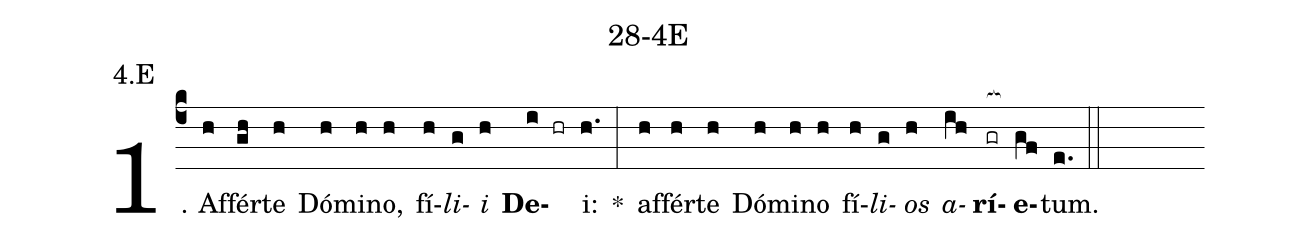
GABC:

name: 28-4E;
annotation: 4.E;
%%
(c4)1. Af(h)fér(gh)te(h) Dó(h)mi(h)no,(h) fí(h)<i>li</i>(g)<i>i</i>(h) <b>De</b>(i hr)i:(h.) *(:) af(h)fér(h)te(h) Dó(h)mi(h)no(h) fí(h)<i>li</i>(g)<i>os</i>(h) <i>a</i>(ih)<b>rí</b>(gr[ocb:1{])<b>e</b>(gf[ocb:0}])tum.(e.) (::)
